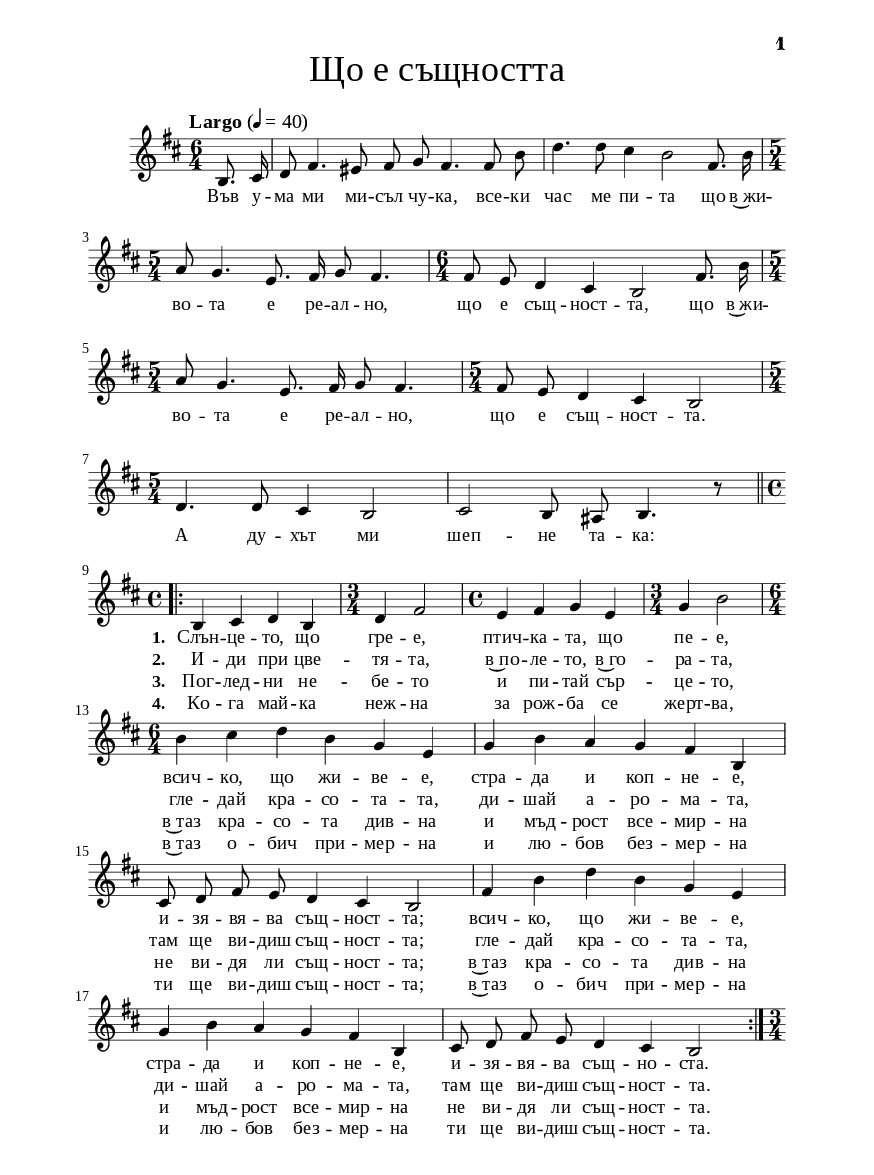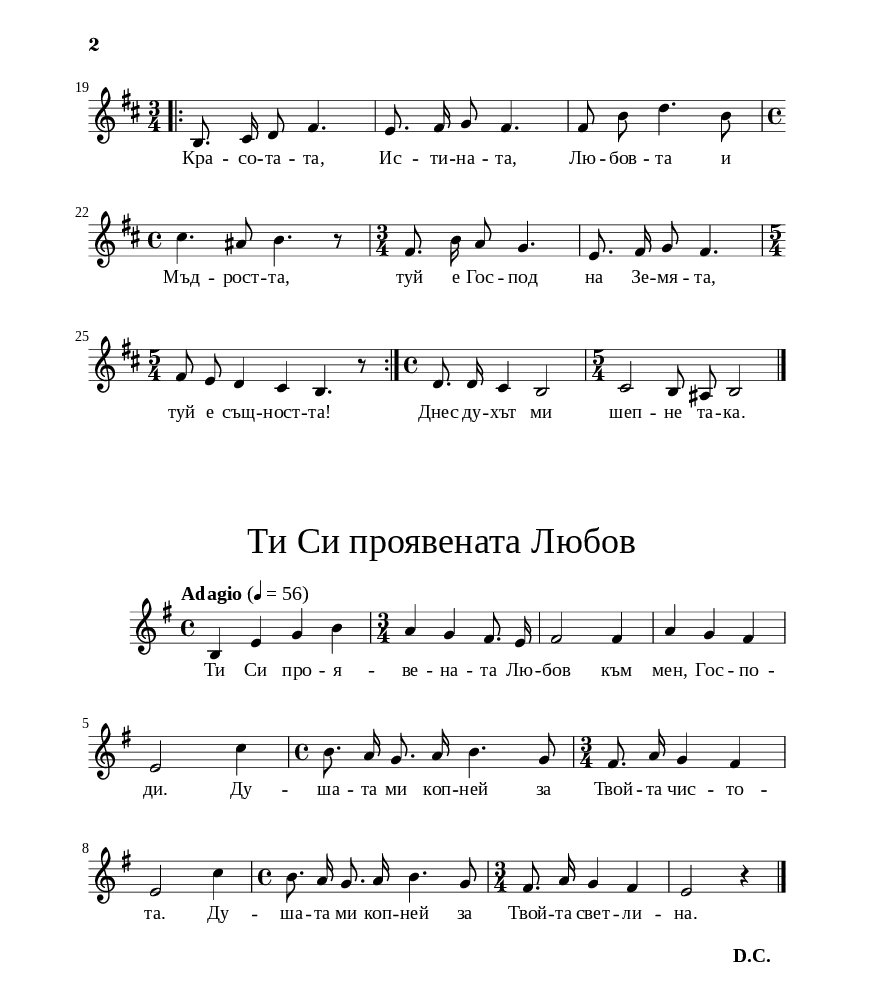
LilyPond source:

\version "2.24.4"

% include paper part and global functions
\include "include/globals.ily"

\bookpart {
  \label #'ref068
  \tocItem \markup "Що е същността"
  \include "include/bookpart-paper.ily"

  \header {
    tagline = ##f
  }

  \paper {
      print-first-page-number = ##t
      bookpart-level-page-numbering = ##t
  print-page-number = ##t
      first-page-number = #48
}
\score {
    \include "include/score-layout.ily"

    \new Voice \absolute {
      \clef treble
      \key b \minor
      \time 6/4
      \tempoFunc "Largo" 4 "40"
      \partial 4
      \autoBeamOff

      b8. cis'16| d'8 fis'4. eis'8 fis'8 g'8 fis'4. fis'8 b'8| d''4. d''8 cis''4 b'2 fis'8. b'16 | \break

      \time 5/4  a'8 g'4. e'8. fis'16 g'8 fis'4. | \time 6/4 fis'8 e'8 d'4 cis'4 b2 fis'8. b'16 \time 5/4 | \break

      \time 5/4  a'8 g'4. e'8. fis'16 g'8 fis'4. | \time 5/4 fis'8 e'8 d'4 cis'4 b2 | \break

      \time 5/4 d'4. d'8 cis'4 b2 | cis'2 b8 ais8 b4. r8 | \break

      \bar ".|:-||"

      \time 4/4 b4 cis'4 d'4 b4 | \time 3/4 d'4 fis'2 | \time 4/4 e'4 fis' g' e' | \time 3/4 g'4 b'2  \break


      \time 6/4 b'4 cis''4 d'' b' g' e' | g' b' a' g' fis' b | \break

      cis'8 d' fis' e' d'4 cis' b2 | fis'4 b' d'' b' g' e' |\break

      g'4 b'4 a'4 g'4 fis'4 b |  cis'8 d' fis' e' d'4 cis'4 b2 | \break



      \time 3/4


      \bar ":|.|:"  b8. cis'16 d'8 fis'4. | e'8. fis'16 g'8 fis'4. | fis'8 b'8 d''4. b'8| \break

      \time 4/4 cis''4. ais'8 b'4. r8 | \time 3/4 fis'8. b'16 a'8 g'4. | e'8. fis'16 g'8 fis'4. | \break

      \time 5/4	fis'8 e' d'4 cis' b4. r8 \bar ":|." | \time 4/4 d'8. d'16 cis'4 b2 | \time 5/4 cis'2 b8 ais8 b2 |  \bar "|." \break


    }

    \addlyrics {
      Във у -- ма ми ми -- съл чу -- ка, все -- ки час ме пи -- та
      що в~жи -- во -- та е ре -- ал -- но, що е същ -- ност -- та,
      що в~жи -- во -- та е ре -- ал -- но, що е същ -- ност -- та.
      А ду -- хът ми шеп  -- не та  -- ка:

      \set stanza = "1. " Слън  -- це  -- то, що гре -- е, птич -- ка -- та, що пе -- е,

      всич -- ко, що жи -- ве -- е, стра -- да и коп -- не -- е,

      и -- зя -- вя -- ва  същ -- ност -- та;   всич -- ко, що жи -- ве -- е, стра -- да и коп -- не -- е,

      и -- зя -- вя -- ва същ -- но -- ста.

      Кра  -- со  -- та  -- та, Ис  -- ти  -- на  -- та, Лю -- бов  -- та и Мъд  -- рост  -- та,

      туй е Гос  -- под на Зе  -- мя  -- та, туй е същ  -- ност  -- та! Днес ду  -- хът ми шеп  -- не та  -- ка.
    }

    \addlyrics {
      " " " " " " " " " " " " " " " "

      " " " " " " " " " " " " " " " "

      " " " " " " " " " " " " " " " " " "

      " " " " " " " " " " " " " " " " " " " " " " " " " " " "

      " " " " " " " " " " " " " " " " " " \set stanza = "2. " И -- ди при цве -- тя -- та, в~по -- ле -- то, в~го -- ра -- та,
      гле -- дай кра -- со -- та -- та, ди -- шай а -- ро -- ма -- та, там ще ви -- диш същ -- ност  -- та;
      гле -- дай кра -- со -- та -- та, ди -- шай а -- ро -- ма -- та, там ще ви -- диш същ -- ност  -- та.

      " " " " " " " " " " " " " " " " " "

      " " " " " " " " " " " " " " " " " "
    }

    \addlyrics {
      " " " " " " " " " " " " " " " "

      " " " " " " " " " " " " " " " "

      " " " " " " " " " " " " " " " " " "

      " " " " " " " " " " " " " " " " " " " " " " " " " " " "

      " " " " " " " " " " " " " " " " " " \set stanza = "3. " Пог -- лед  -- ни не -- бе -- то и пи -- тай сър -- це -- то,
      в~таз кра -- со -- та див -- на и мъд -- рост все -- мир -- на не ви -- дя ли същ -- ност -- та;  в~таз кра -- со -- та див -- на и мъд -- рост все -- мир -- на не ви -- дя ли същ -- ност -- та.

      " " " " " " " " " " " " " " " " " "

      " " " " " " " " " " " " " " " " " "
    }

    \addlyrics {
      " " " " " " " " " " " " " " " "

      " " " " " " " " " " " " " " " "

      " " " " " " " " " " " " " " " " " "

      " " " " " " " " " " " " " " " " " " " " " " " " " " " "

      " " " " " " " " " " " " " " " " " "     \set stanza = "4. " Кo --  га май -- ка неж -- на за рож -- ба се жерт -- ва,
      в~таз о -- бич при -- мер -- на и лю -- бов без -- мер -- на
      ти ще ви -- диш същ -- ност -- та;
      в~таз о -- бич при -- мер -- на и лю -- бов без -- мер -- на
      ти ще ви -- диш същ -- ност -- та.

      " " " " " " " " " " " " " " " " " "

      " " " " " " " " " " " " " " " " " "
    }

    \header {
      title = \titleFunc #'ref_desc_4 "Що е същността" "Što e săštnostta"
    }

    \midi{}

  } % score

     \markup \vspace #4


    \label #'ref055_2
    \tocItem \markup "Ти Си проявената Любов"
    \include "include/bookpart-paper.ily"
    \score {
      \include "include/score-layout.ily"

      \new Voice \absolute  {
        \clef treble
        \key e \minor
        \time 4/4
        \tempoFunc "Adagio" 4 "56"
        \autoBeamOff
        b4 e' g' b' | \time 3/4  a'4 g' fis'8. e'16 |
        fis'2 fis'4 |

        a'4 g' fis' \break |

        e'2 c''4 |

        \time 4/4  b'8. a'16 g'8. a'16 b'4. g'8   |
        \time 3/4  fis'8. a'16 g'4 fis' \break|  e'2 c''4   |

        \time 4/4  b'8. a'16 g'8. a'16 b'4. g'8 | \time 3/4  fis'8. a'16 g'4 fis' | e'2 r4 \bar "|."
      }

      \addlyrics {
        Ти Си про -- я -- ве -- на -- та Лю -- бов към мен, Гос -- по --
        ди. Ду -- ша -- та ми коп -- ней за Твой -- та чис -- то --
        та. Ду -- ша -- та ми коп -- ней за Твой -- та свет -- ли -- на.
      }

      \header {
        title = \titleFunc #'ref_desc_4 " Ти Си проявената Любов" "Ti Si projavenata Ljubov"
      }

      \midi{}

    } % score
    \markup \dc-one "D.C."

} % bookpart
